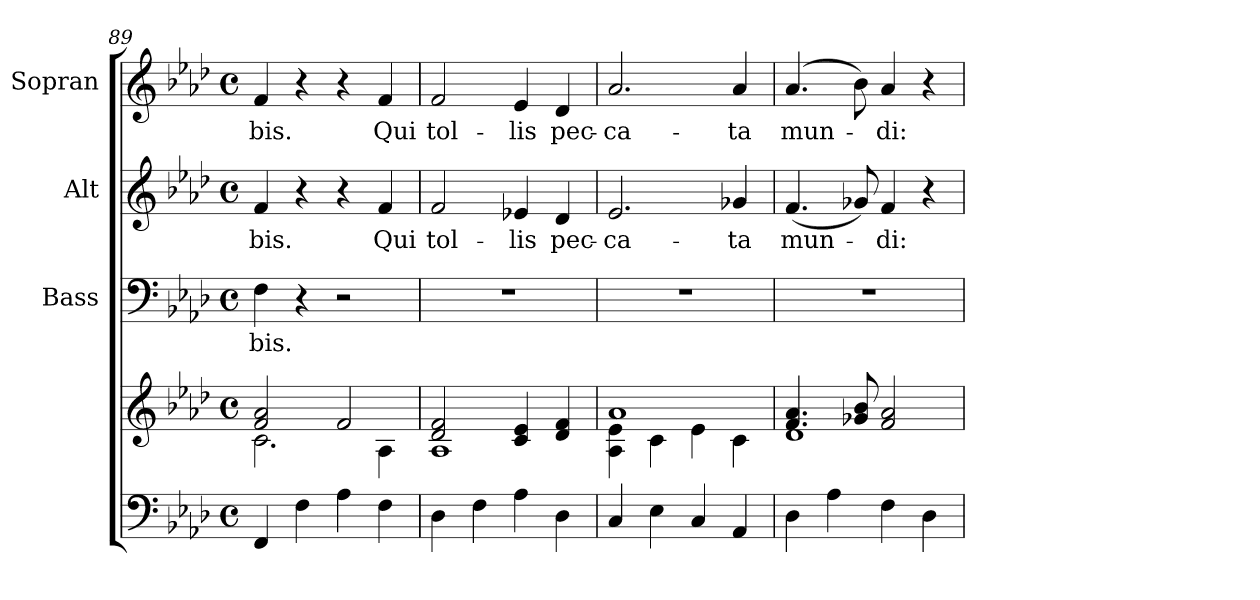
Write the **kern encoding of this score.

**kern	**kern	**kern	**text	**kern	**text	**kern	**text
*part4	*part4	*part3	*part3	*part2	*part2	*part1	*part1
*staff5	*staff4	*staff3	*staff3	*staff2	*staff2	*staff1	*staff1
*	*	*I"Bass	*	*I"Alt	*	*I"Sopran	*
*	*	*I'B.	*	*I'A.	*	*I'S.	*
*clefF4	*clefG2	*clefF4	*	*clefG2	*	*clefG2	*
*k[b-e-a-d-]	*k[b-e-a-d-]	*k[b-e-a-d-]	*	*k[b-e-a-d-]	*	*k[b-e-a-d-]	*
*A-:	*A-:	*A-:	*	*A-:	*	*A-:	*
*M4/4	*M4/4	*M4/4	*	*M4/4	*	*M4/4	*
*met(c)	*met(c)	*met(c)	*	*met(c)	*	*met(c)	*
=89	=89	=89	=89	=89	=89	=89	=89
*	*^	*	*	*	*	*	*
!	!	!	!	!LO:LY:b	!	!LO:LY:b	!	!LO:LY:b
4FF/	2f/ 2a-/	2.c\	4F\	-bis.	4f/	-bis.	4f/	-bis.
4F\	.	.	4r	.	4r	.	4r	.
4A-\	2f/	.	2r	.	4r	.	4r	.
!	!	!	!	!	!	!LO:LY:b	!	!LO:LY:b
4F\	.	4A-\	.	.	4f/	Qui	4f/	Qui
=90	=90	=90	=90	=90	=90	=90	=90	=90
!	!	!	!	!	!	!LO:LY:b	!	!LO:LY:b
4D-\	2d-/ 2f/	1A-	1r	.	2f/	tol-	2f/	tol-
4F\	.	.	.	.	.	.	.	.
!	!	!	!	!	!	!LO:LY:b	!	!LO:LY:b
4A-\	4c/ 4e-/	.	.	.	4e-X/	-lis	4e-/	-lis
!	!	!	!	!	!	!LO:LY:b	!	!LO:LY:b
4D-\	4d-/ 4f/	.	.	.	4d-/	pec-	4d-/	pec-
=91	=91	=91	=91	=91	=91	=91	=91	=91
!	!	!	!	!	!	!LO:LY:b	!	!LO:LY:b
4C/	1a-	4A-\ 4e-\	1r	.	2.e-/	-ca-	2.a-/	-ca-
4E-\	.	4c\	.	.	.	.	.	.
4C/	.	4e-\	.	.	.	.	.	.
!	!	!	!	!	!	!LO:LY:b	!	!LO:LY:b
4AA-/	.	4c\	.	.	4g-X/	-ta	4a-/	-ta
!!LO:LB:g=z
=92	=92	=92	=92	=92	=92	=92	=92	=92
!	!	!	!	!	!	!LO:LY:b	!	!LO:LY:b
4D-\	4.f/ 4.a-/	1d-	1r	.	(<4.f/	mun-	(4.a-/	mun-
4A-\	.	.	.	.	.	.	.	.
.	8g-X/ 8b-/	.	.	.	8g-X/)	.	8b-\)	.
!	!	!	!	!	!	!LO:LY:b	!	!LO:LY:b
4F\	2f/ 2a-/	.	.	.	4f/	-di:	4a-/	-di:
4D-\	.	.	.	.	4r	.	4r	.
*	*v	*v	*	*	*	*	*	*
=	=	=	=	=	=	=	=
*-	*-	*-	*-	*-	*-	*-	*-
